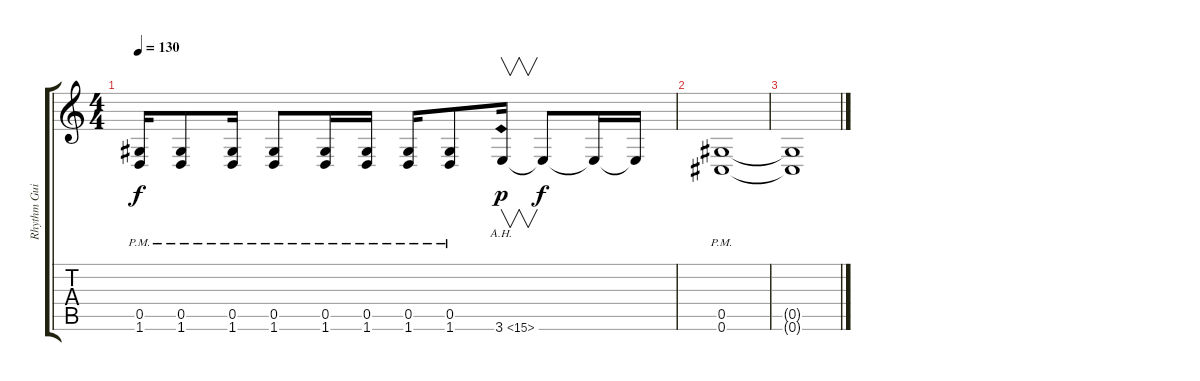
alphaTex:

\track ("Rhythm Guitar" "Rhythm Gui") {instrument distortionguitar}
\staff {score tabs}
\tuning (Eb4 Bb3 Gb3 Db3 Ab2 Db2) {hide}
\ts (4 4)
\tempo 130
\clef g2
\ks c
(0.5{pm} 1.6{pm}).16{dy f} (0.5{pm} 1.6{pm}).8 (0.5{pm} 1.6{pm}).16 (0.5{pm} 1.6{pm}).8 (0.5{pm} 1.6{pm}).16 (0.5{pm} 1.6{pm}).16 (0.5{pm} 1.6{pm}).16 (0.5{pm} 1.6{pm}).8 3.6{ah 12}.16{v dy p} 3.6{t}.8{dy f} 3.6{t}.16 3.6{t}.16 |
(0.5{pm} 0.6{pm}).1 |
(0.5{t} 0.6{t}).1
